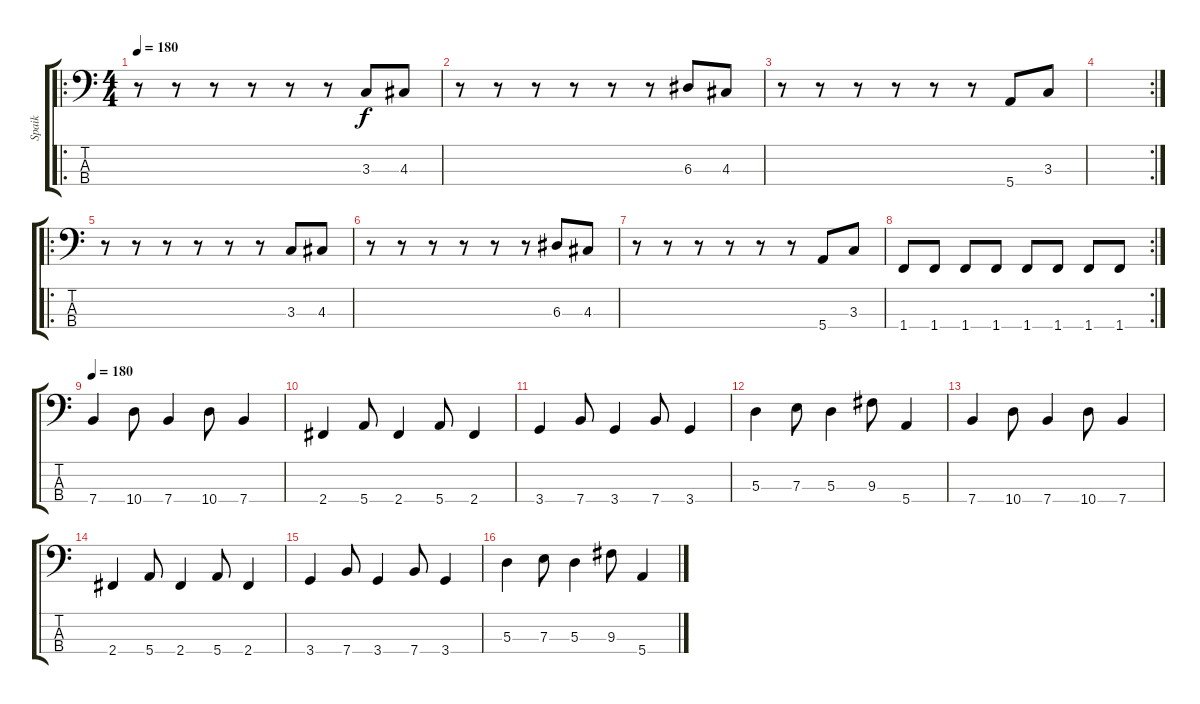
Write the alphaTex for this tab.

\track ("Spaik" "Spaik") {instrument electricbassfinger}
\staff {score tabs}
\tuning (G2 D2 A1 E1) {hide}
\ro
\ts (4 4)
\tempo 180
\tempo 150
\tempo 180
\clef f4
\ks c
r.8{dy f instrument electricbassfinger} r.8 r.8 r.8 r.8 r.8 3.3.8 4.3.8 |
r.8 r.8 r.8 r.8 r.8 r.8 6.3.8 4.3.8 |
r.8 r.8 r.8 r.8 r.8 r.8 5.4.8 3.3.8 |
\rc 2
|
\ro
r.8 r.8 r.8 r.8 r.8 r.8 3.3.8 4.3.8 |
r.8 r.8 r.8 r.8 r.8 r.8 6.3.8 4.3.8 |
r.8 r.8 r.8 r.8 r.8 r.8 5.4.8 3.3.8 |
\rc 2
1.4.8 1.4.8 1.4.8 1.4.8 1.4.8 1.4.8 1.4.8 1.4.8 |
\tempo 180
7.4.4 10.4.8 7.4.4 10.4.8 7.4.4 |
2.4.4 5.4.8 2.4.4 5.4.8 2.4.4 |
3.4.4 7.4.8 3.4.4 7.4.8 3.4.4 |
5.3.4 7.3.8 5.3.4 9.3.8 5.4.4 |
7.4.4 10.4.8 7.4.4 10.4.8 7.4.4 |
2.4.4 5.4.8 2.4.4 5.4.8 2.4.4 |
3.4.4 7.4.8 3.4.4 7.4.8 3.4.4 |
5.3.4 7.3.8 5.3.4 9.3.8 5.4.4
